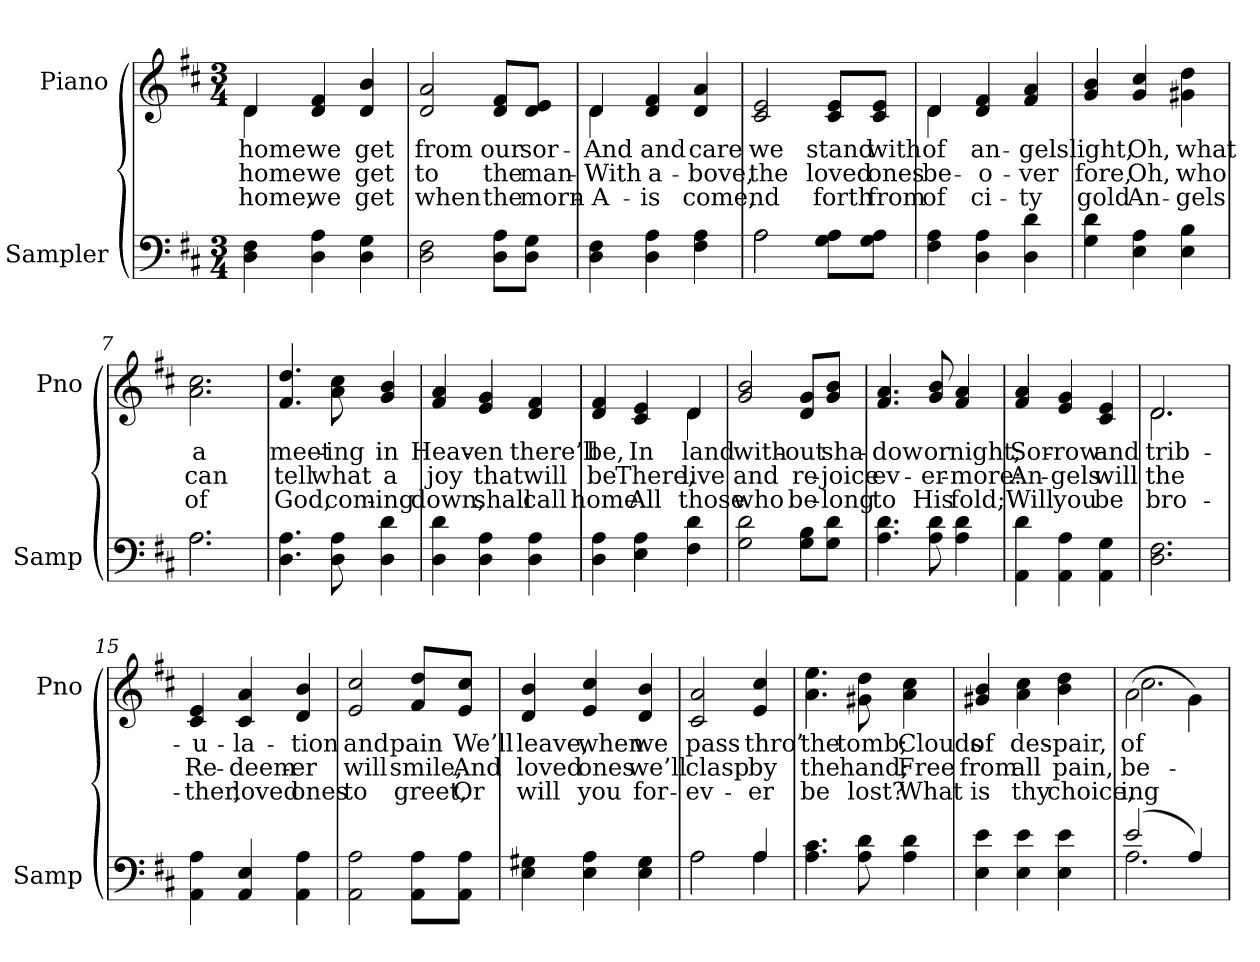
**kern	**kern	**text	**text	**text
*part2	*part1	*part1	*part1	*part1
*staff2	*staff1	*staff1	*staff1	*staff1
*I"Sampler	*I"Piano	*	*	*
*I'Samp	*I'Pno	*	*	*
*clefF4	*clefG2	*	*	*
*k[f#c#]	*k[f#c#]	*	*	*
*D:	*D:	*	*	*
*M3/4	*M3/4	*	*	*
=1	=1	=1	=1	=1
*	*^	*	*	*
4D 4F#	4d/	4d	home	home	home,
4D 4A	4d 4f#	2ryy	we	we	we
4D 4G	4d 4b	.	get	get	get
*	*v	*v	*	*	*
=2	=2	=2	=2	=2
2D 2F#	2d 2a	from	to	when
8D\ 8A\L	8d/ 8f#/L	our	the	the
8D\ 8G\J	8d/ 8e/J	sor-	man-	morn-
=3	=3	=3	=3	=3
*	*^	*	*	*
4D 4F#	4d/	4d	And	With	A-
4D 4A	4d 4f#	2ryy	and	a-	is
4F# 4A	4d 4a	.	care	-bove,	come,
*	*v	*v	*	*	*
=4	=4	=4	=4	=4
*^	*	*	*	*
2A\	2A	2c# 2e	we	the	-nd
8G\ 8A\L	4ryy	8c#/ 8e/L	stand	loved	forth
8G\ 8A\J	.	8c#/ 8e/J	with	ones	from
*v	*v	*	*	*	*
=5	=5	=5	=5	=5
*	*^	*	*	*
4F# 4A	4d/	4d	of	be-	of
4D 4A	4d 4f#	2ryy	an-	o-	ci-
4D 4d	4f# 4a	.	-gels	-ver	-ty
*	*v	*v	*	*	*
=6	=6	=6	=6	=6
4G 4d	4g 4b	light,	-fore,	gold
4E 4A	4g 4cc#	Oh,	Oh,	An-
4E 4B	4g#X 4dd	what	who	-gels
=7	=7	=7	=7	=7
*^	*	*	*	*
2.A\	2.A	2.a 2.cc#	a	can	of
*v	*v	*	*	*	*
=8	=8	=8	=8	=8
4.D 4.A	4.f# 4.dd	meet-	tell	God,
8D 8A	8a 8cc#	-ing	what	com-
4D 4d	4g 4b	in	a	-ing
=9	=9	=9	=9	=9
4D 4d	4f# 4a	Heav-	joy	down,
4D 4A	4e 4g	-en	that	shall
4D 4A	4d 4f#	there’ll	will	call
=10	=10	=10	=10	=10
*	*^	*	*	*
4D 4A	4d 4f#	2ryy	be,	be	home
4E 4A	4c# 4e	.	In	There,	All
4F# 4d	4d/	4d	land	live	those
*	*v	*v	*	*	*
=11	=11	=11	=11	=11
2G 2d	2g 2b	with-	and	who
8G\ 8B\L	8d/ 8g/L	-out	re-	be-
8G\ 8d\J	8g/ 8b/J	sha-	-joice	-long
=12	=12	=12	=12	=12
4.A 4.d	4.f# 4.a	-dow	ev-	to
8A 8d	8g 8b	or	-er-	His
4A 4d	4f# 4a	night;	-more:	fold;
=13	=13	=13	=13	=13
4AA 4d	4f# 4a	Sor-	An-	Will
4AA 4A	4e 4g	-row	-gels	you
4AA 4G	4c# 4e	and	will	be
=14	=14	=14	=14	=14
*	*^	*	*	*
2.D 2.F#	2.d/	2.d	trib-	the	bro-
*	*v	*v	*	*	*
=15	=15	=15	=15	=15
4AA 4A	4c# 4e	-u-	Re-	-ther,
4AA 4E	4c# 4a	-la-	-deem-	loved
4AA 4A	4d 4b	-tion	-er	ones
=16	=16	=16	=16	=16
2AA 2A	2e 2cc#	and	will	to
8AA\ 8A\L	8f#/ 8dd/L	pain	smile,	greet,
8AA\ 8A\J	8e/ 8cc#/J	We’ll	And	Or
=17	=17	=17	=17	=17
4E 4G#X	4d 4b	leave,	loved	will
4E 4A	4e 4cc#	when	ones	you
4E 4G#	4d 4b	we	we’ll	for-
=18	=18	=18	=18	=18
*^	*	*	*	*
2A\	2A	2c# 2a	pass	clasp	-ev-
4A/	4A	4e 4cc#	thro’	by	-er
*v	*v	*	*	*	*
=19	=19	=19	=19	=19
4.A 4.c#	4.a 4.ee	the	the	be
8A 8d	8g#X 8dd	tomb;	hand;	lost?
4A 4d	4a 4cc#	Clouds	Free	What
=20	=20	=20	=20	=20
4E 4e	4g#X 4b	of	from	is
4E 4e	4a 4cc#	des-	all	thy
4E 4e	4b 4dd	-pair,	pain,	choice,
=21	=21	=21	=21	=21
*^	*^	*	*	*
(2e/	2.A	(2a\	2.cc#	of	be-	-ing
4A/)	.	4g\)	.	.	.	.
*v	*v	*	*	*	*	*
*	*v	*v	*	*	*
=	=	=	=	=
*-	*-	*-	*-	*-
